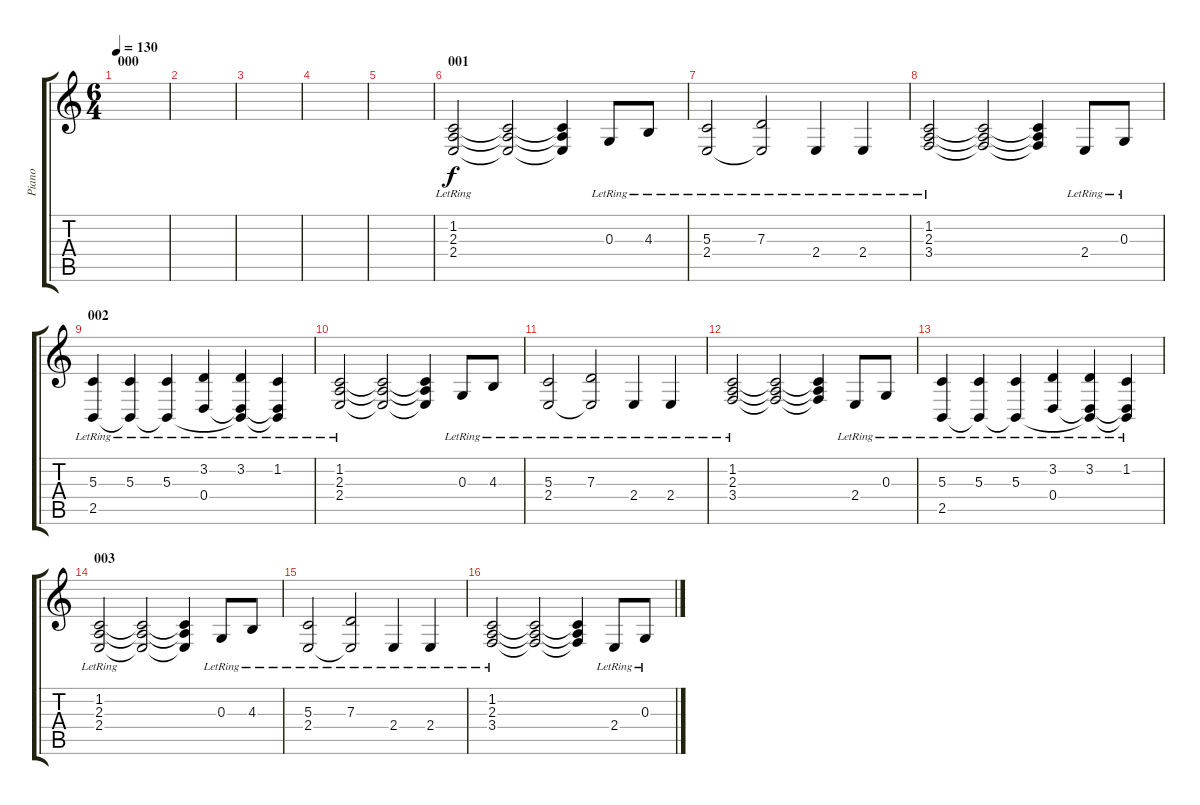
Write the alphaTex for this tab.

\track ("Piano" "Piano") {instrument acousticgrandpiano}
\staff {score tabs}
\tuning (E4 B3 G3 D3 A2 E2) {hide}
\ts (6 4)
\section ("" "000")
\tempo 130
\clef g2
\ks c
|
|
|
|
|
\section ("" "001")
(1.2{lr} 2.3{lr} 2.4{lr}).2 (1.2{t} 2.3{t} 2.4{t}).2 (1.2{t} 2.3{t} 2.4{t}).4 0.3{lr}.8 4.3{lr}.8 |
(5.3{lr} 2.4{lr}).2 (7.3{lr} 2.4{t}).2 2.4{lr}.4 2.4{lr}.4 |
(1.2{lr} 2.3{lr} 3.4{lr}).2 (1.2{t} 2.3{t} 3.4{t}).2 (1.2{t} 2.3{t} 3.4{t}).4 2.4{lr}.8 0.3{lr}.8 |
\section ("" "002")
(5.3{lr} 2.5{lr}).4 (5.3{lr} 2.5{t}).4 (5.3{lr} 2.5{t}).4 (3.2{lr} 0.4{lr}).4 (3.2{lr} 0.4{t} 2.5{t}).4 (1.2{lr} 0.4{t} 2.5{t}).4 |
(1.2{lr} 2.3{lr} 2.4{lr}).2 (1.2{t} 2.3{t} 2.4{t}).2 (1.2{t} 2.3{t} 2.4{t}).4 0.3{lr}.8 4.3{lr}.8 |
(5.3{lr} 2.4{lr}).2 (7.3{lr} 2.4{t}).2 2.4{lr}.4 2.4{lr}.4 |
(1.2{lr} 2.3{lr} 3.4{lr}).2 (1.2{t} 2.3{t} 3.4{t}).2 (1.2{t} 2.3{t} 3.4{t}).4 2.4{lr}.8 0.3{lr}.8 |
(5.3{lr} 2.5{lr}).4 (5.3{lr} 2.5{t}).4 (5.3{lr} 2.5{t}).4 (3.2{lr} 0.4{lr}).4 (3.2{lr} 0.4{t} 2.5{t}).4 (1.2{lr} 0.4{t} 2.5{t}).4 |
\section ("" "003")
(1.2{lr} 2.3{lr} 2.4{lr}).2 (1.2{t} 2.3{t} 2.4{t}).2 (1.2{t} 2.3{t} 2.4{t}).4 0.3{lr}.8 4.3{lr}.8 |
(5.3{lr} 2.4{lr}).2 (7.3{lr} 2.4{t}).2 2.4{lr}.4 2.4{lr}.4 |
(1.2{lr} 2.3{lr} 3.4{lr}).2 (1.2{t} 2.3{t} 3.4{t}).2 (1.2{t} 2.3{t} 3.4{t}).4 2.4{lr}.8 0.3{lr}.8
